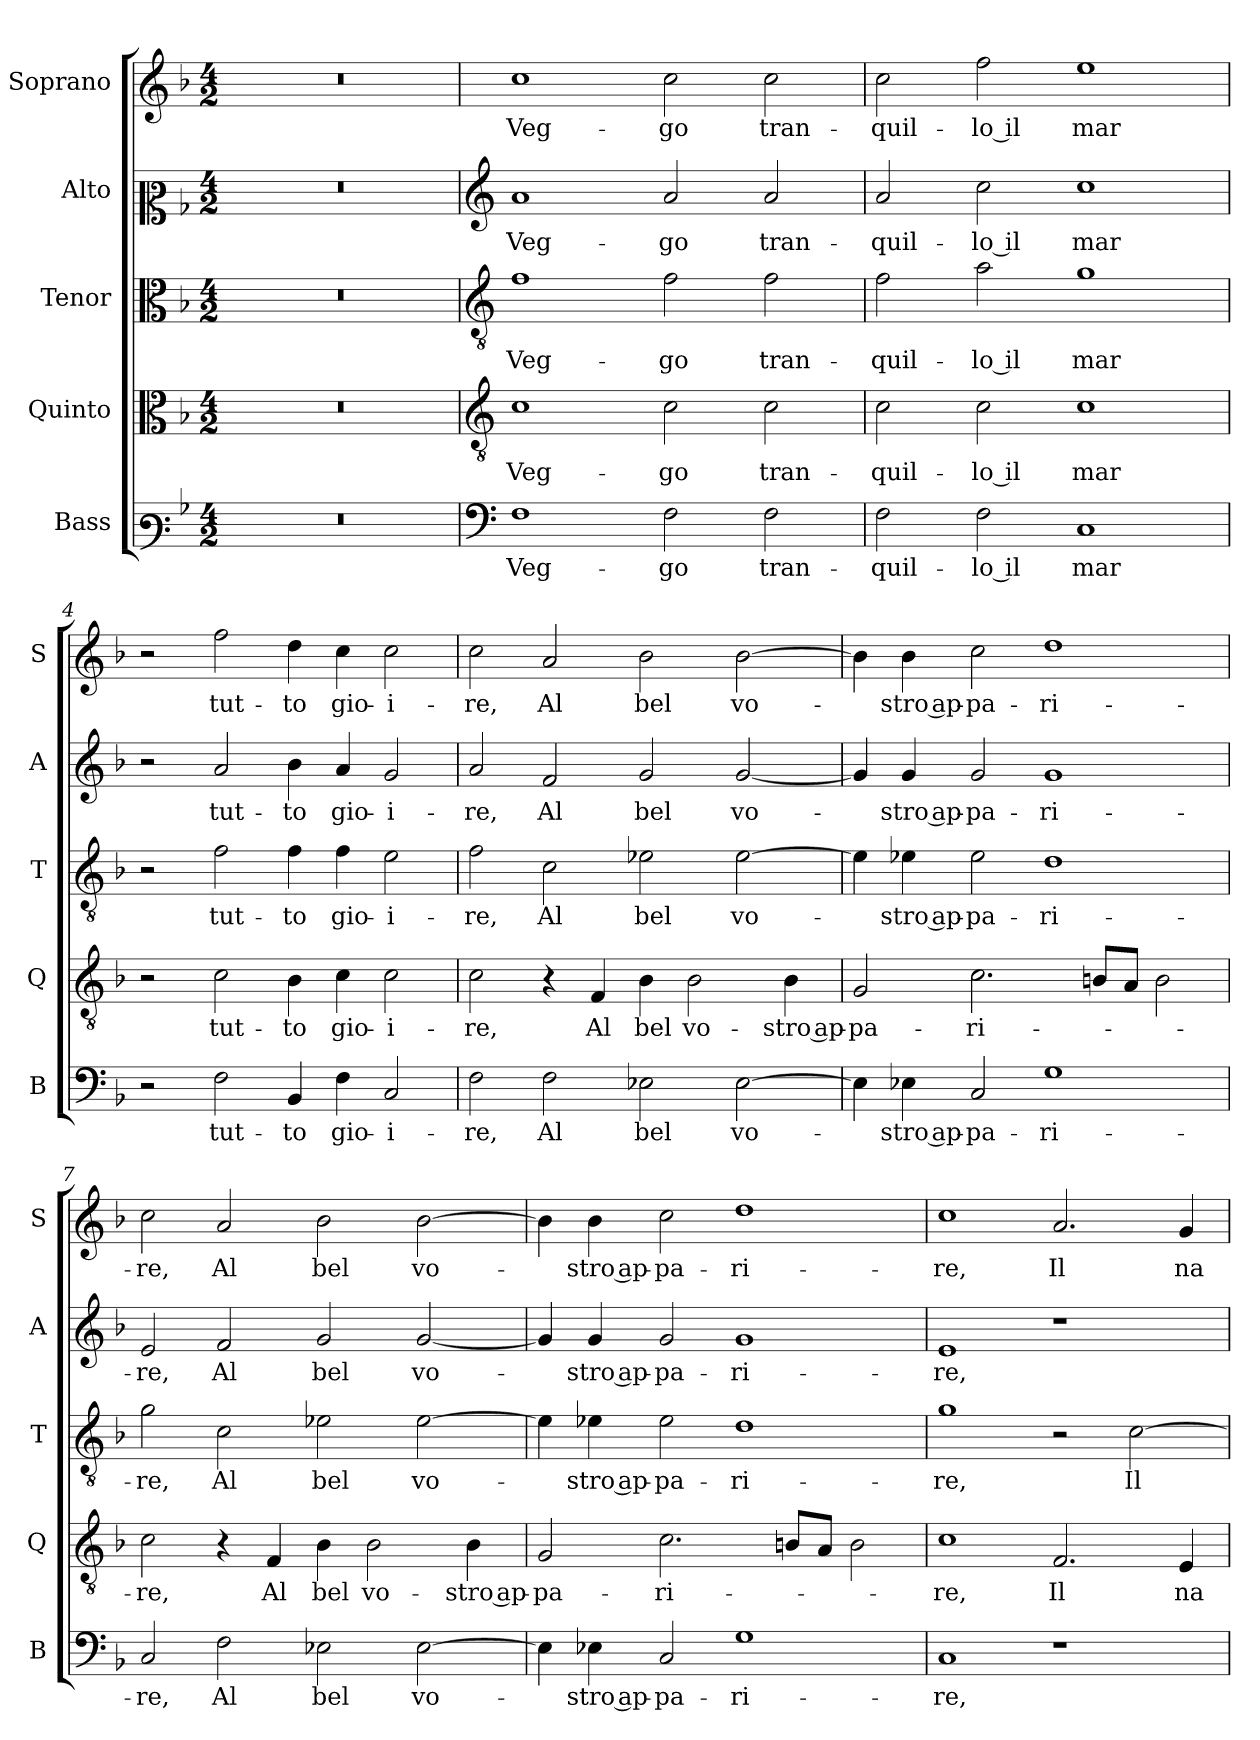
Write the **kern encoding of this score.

**kern	**text	**kern	**text	**kern	**text	**kern	**text	**kern	**text
*part5	*part5	*part4	*part4	*part3	*part3	*part2	*part2	*part1	*part1
*staff5	*staff5	*staff4	*staff4	*staff3	*staff3	*staff2	*staff2	*staff1	*staff1
*I"Bass	*	*I"Quinto	*	*I"Tenor	*	*I"Alto	*	*I"Soprano	*
*I'B	*	*I'Q	*	*I'T	*	*I'A	*	*I'S	*
*clefF3	*	*clefC3	*	*clefC3	*	*clefC2	*	*clefG2	*
*k[b-]	*	*k[b-]	*	*k[b-]	*	*k[b-]	*	*k[b-]	*
*F:	*	*F:	*	*F:	*	*F:	*	*F:	*
*M4/2	*	*M4/2	*	*M4/2	*	*M4/2	*	*M4/2	*
=1	=1	=1	=1	=1	=1	=1	=1	=1	=1
0r	.	0r	.	0r	.	0r	.	0r	.
=2	=2	=2	=2	=2	=2	=2	=2	=2	=2
*clefF4	*	*clefGv2	*	*clefGv2	*	*clefG2	*	*	*
!	!LO:LY:b	!	!LO:LY:b	!	!LO:LY:b	!	!LO:LY:b	!	!LO:LY:b
1F	Veg-	1c	Veg-	1f	Veg-	1a	Veg-	1cc	Veg-
!	!LO:LY:b	!	!LO:LY:b	!	!LO:LY:b	!	!LO:LY:b	!	!LO:LY:b
2F\	-go	2c\	-go	2f\	-go	2a/	-go	2cc\	-go
!	!LO:LY:b	!	!LO:LY:b	!	!LO:LY:b	!	!LO:LY:b	!	!LO:LY:b
2F\	tran-	2c\	tran-	2f\	tran-	2a/	tran-	2cc\	tran-
=3	=3	=3	=3	=3	=3	=3	=3	=3	=3
!	!LO:LY:b	!	!LO:LY:b	!	!LO:LY:b	!	!LO:LY:b	!	!LO:LY:b
2F\	-quil-	2c\	-quil-	2f\	-quil-	2a/	-quil-	2cc\	-quil-
!	!LO:LY:b	!	!LO:LY:b	!	!LO:LY:b	!	!LO:LY:b	!	!LO:LY:b
2F\	-lo il	2c\	-lo il	2a\	-lo il	2cc\	-lo il	2ff\	-lo il
!	!LO:LY:b	!	!LO:LY:b	!	!LO:LY:b	!	!LO:LY:b	!	!LO:LY:b
1C	mar	1c	mar	1g	mar	1cc	mar	1ee	mar
=4	=4	=4	=4	=4	=4	=4	=4	=4	=4
2r	.	2r	.	2r	.	2r	.	2r	.
!	!LO:LY:b	!	!LO:LY:b	!	!LO:LY:b	!	!LO:LY:b	!	!LO:LY:b
2F\	tut-	2c\	tut-	2f\	tut-	2a/	tut-	2ff\	tut-
!	!LO:LY:b	!	!LO:LY:b	!	!LO:LY:b	!	!LO:LY:b	!	!LO:LY:b
4BB-/	-to	4B-\	-to	4f\	-to	4b-\	-to	4dd\	-to
!	!LO:LY:b	!	!LO:LY:b	!	!LO:LY:b	!	!LO:LY:b	!	!LO:LY:b
4F\	gio-	4c\	gio-	4f\	gio-	4a/	gio-	4cc\	gio-
!	!LO:LY:b	!	!LO:LY:b	!	!LO:LY:b	!	!LO:LY:b	!	!LO:LY:b
2C/	-i-	2c\	-i-	2e\	-i-	2g/	-i-	2cc\	-i-
!!LO:LB:g=z
=5	=5	=5	=5	=5	=5	=5	=5	=5	=5
!	!LO:LY:b	!	!LO:LY:b	!	!LO:LY:b	!	!LO:LY:b	!	!LO:LY:b
2F\	-re,	2c\	-re,	2f\	-re,	2a/	-re,	2cc\	-re,
!	!LO:LY:b	!	!	!	!LO:LY:b	!	!LO:LY:b	!	!LO:LY:b
2F\	Al	4r	.	2c\	Al	2f/	Al	2a/	Al
!	!	!	!LO:LY:b	!	!	!	!	!	!
.	.	4F/	Al	.	.	.	.	.	.
!	!LO:LY:b	!	!LO:LY:b	!	!LO:LY:b	!	!LO:LY:b	!	!LO:LY:b
2E-X\	bel	4B-\	bel	2e-X\	bel	2g/	bel	2b-\	bel
!	!	!	!LO:LY:b	!	!	!	!	!	!
.	.	2B-\	vo-	.	.	.	.	.	.
!	!LO:LY:b	!	!	!	!LO:LY:b	!	!LO:LY:b	!	!LO:LY:b
[2E-\	vo-	.	.	[2e-\	vo-	[2g/	vo-	[2b-\	vo-
!	!	!	!LO:LY:b	!	!	!	!	!	!
.	.	4B-\	-stro ap-	.	.	.	.	.	.
=6	=6	=6	=6	=6	=6	=6	=6	=6	=6
!	!	!	!LO:LY:b	!	!	!	!	!	!
4E-\]	.	2G/	-pa-	4e-\]	.	4g/]	.	4b-\]	.
!	!LO:LY:b	!	!	!	!LO:LY:b	!	!LO:LY:b	!	!LO:LY:b
4E-X\	-stro ap-	.	.	4e-X\	-stro ap-	4g/	-stro ap-	4b-\	-stro ap-
!	!LO:LY:b	!	!LO:LY:b	!	!LO:LY:b	!	!LO:LY:b	!	!LO:LY:b
2C/	-pa-	2.c\	-ri-	2e-\	-pa-	2g/	-pa-	2cc\	-pa-
!	!LO:LY:b	!	!	!	!LO:LY:b	!	!LO:LY:b	!	!LO:LY:b
1G	-ri-	.	.	1d	-ri-	1g	-ri-	1dd	-ri-
.	.	8Bn/L	.	.	.	.	.	.	.
.	.	8A/J	.	.	.	.	.	.	.
.	.	2B\	.	.	.	.	.	.	.
=7	=7	=7	=7	=7	=7	=7	=7	=7	=7
!	!LO:LY:b	!	!LO:LY:b	!	!LO:LY:b	!	!LO:LY:b	!	!LO:LY:b
2C/	-re,	2c\	-re,	2g\	-re,	2e/	-re,	2cc\	-re,
!	!LO:LY:b	!	!	!	!LO:LY:b	!	!LO:LY:b	!	!LO:LY:b
2F\	Al	4r	.	2c\	Al	2f/	Al	2a/	Al
!	!	!	!LO:LY:b	!	!	!	!	!	!
.	.	4F/	Al	.	.	.	.	.	.
!	!LO:LY:b	!	!LO:LY:b	!	!LO:LY:b	!	!LO:LY:b	!	!LO:LY:b
2E-X\	bel	4B-\	bel	2e-X\	bel	2g/	bel	2b-\	bel
!	!	!	!LO:LY:b	!	!	!	!	!	!
.	.	2B-\	vo-	.	.	.	.	.	.
!	!LO:LY:b	!	!	!	!LO:LY:b	!	!LO:LY:b	!	!LO:LY:b
[2E-\	vo-	.	.	[2e-\	vo-	[2g/	vo-	[2b-\	vo-
!	!	!	!LO:LY:b	!	!	!	!	!	!
.	.	4B-\	-stro ap-	.	.	.	.	.	.
!!LO:PB:g=z
=8	=8	=8	=8	=8	=8	=8	=8	=8	=8
!	!	!	!LO:LY:b	!	!	!	!	!	!
4E-\]	.	2G/	-pa-	4e-\]	.	4g/]	.	4b-\]	.
!	!LO:LY:b	!	!	!	!LO:LY:b	!	!LO:LY:b	!	!LO:LY:b
4E-X\	-stro ap-	.	.	4e-X\	-stro ap-	4g/	-stro ap-	4b-\	-stro ap-
!	!LO:LY:b	!	!LO:LY:b	!	!LO:LY:b	!	!LO:LY:b	!	!LO:LY:b
2C/	-pa-	2.c\	-ri-	2e-\	-pa-	2g/	-pa-	2cc\	-pa-
!	!LO:LY:b	!	!	!	!LO:LY:b	!	!LO:LY:b	!	!LO:LY:b
1G	-ri-	.	.	1d	-ri-	1g	-ri-	1dd	-ri-
.	.	8Bn/L	.	.	.	.	.	.	.
.	.	8A/J	.	.	.	.	.	.	.
.	.	2B\	.	.	.	.	.	.	.
=9	=9	=9	=9	=9	=9	=9	=9	=9	=9
!	!LO:LY:b	!	!LO:LY:b	!	!LO:LY:b	!	!LO:LY:b	!	!LO:LY:b
1C	-re,	1c	-re,	1g	-re,	1e	-re,	1cc	-re,
!	!	!	!LO:LY:b	!	!	!	!	!	!LO:LY:b
1r	.	2.F/	Il	2r	.	1r	.	2.a/	Il
!	!	!	!	!	!LO:LY:b	!	!	!	!
.	.	.	.	[2c\	Il	.	.	.	.
!	!	!	!LO:LY:b	!	!	!	!	!	!LO:LY:b
.	.	4E/	na-	.	.	.	.	4g/	na-
=	=	=	=	=	=	=	=	=	=
*-	*-	*-	*-	*-	*-	*-	*-	*-	*-
